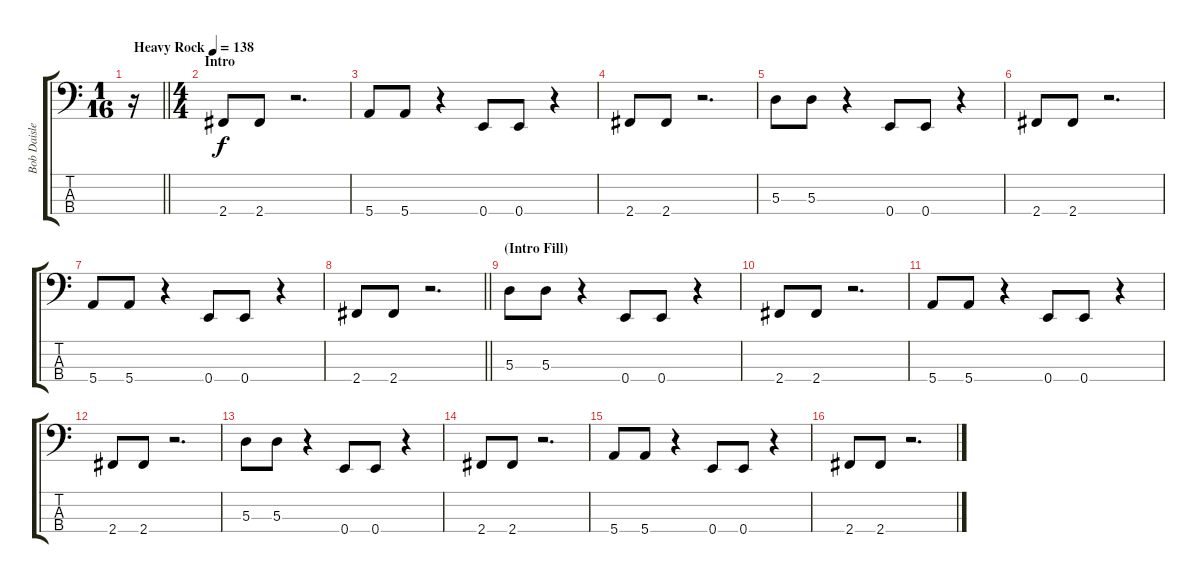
\track ("Bob Daisley" "Bob Daisle") {instrument electricbassfinger}
\staff {score tabs}
\tuning (G2 D2 A1 E1) {hide}
\ts (1 16)
\tempo (138 "Heavy Rock")
\clef f4
\barLineRight lightlight
\ks c
r.16{dy f instrument electricbassfinger} |
\ts (4 4)
\section ("" "Intro")
2.4.8 2.4.8 r.2{d} |
5.4.8 5.4.8 r.4 0.4.8 0.4.8 r.4 |
2.4.8 2.4.8 r.2{d} |
5.3.8 5.3.8 r.4 0.4.8 0.4.8 r.4 |
2.4.8 2.4.8 r.2{d} |
5.4.8 5.4.8 r.4 0.4.8 0.4.8 r.4 |
\barLineRight lightlight
2.4.8 2.4.8 r.2{d} |
\section ("" "(Intro Fill)")
5.3.8 5.3.8 r.4 0.4.8 0.4.8 r.4 |
2.4.8 2.4.8 r.2{d} |
5.4.8 5.4.8 r.4 0.4.8 0.4.8 r.4 |
2.4.8 2.4.8 r.2{d} |
5.3.8 5.3.8 r.4 0.4.8 0.4.8 r.4 |
2.4.8 2.4.8 r.2{d} |
5.4.8 5.4.8 r.4 0.4.8 0.4.8 r.4 |
2.4.8 2.4.8 r.2{d}
